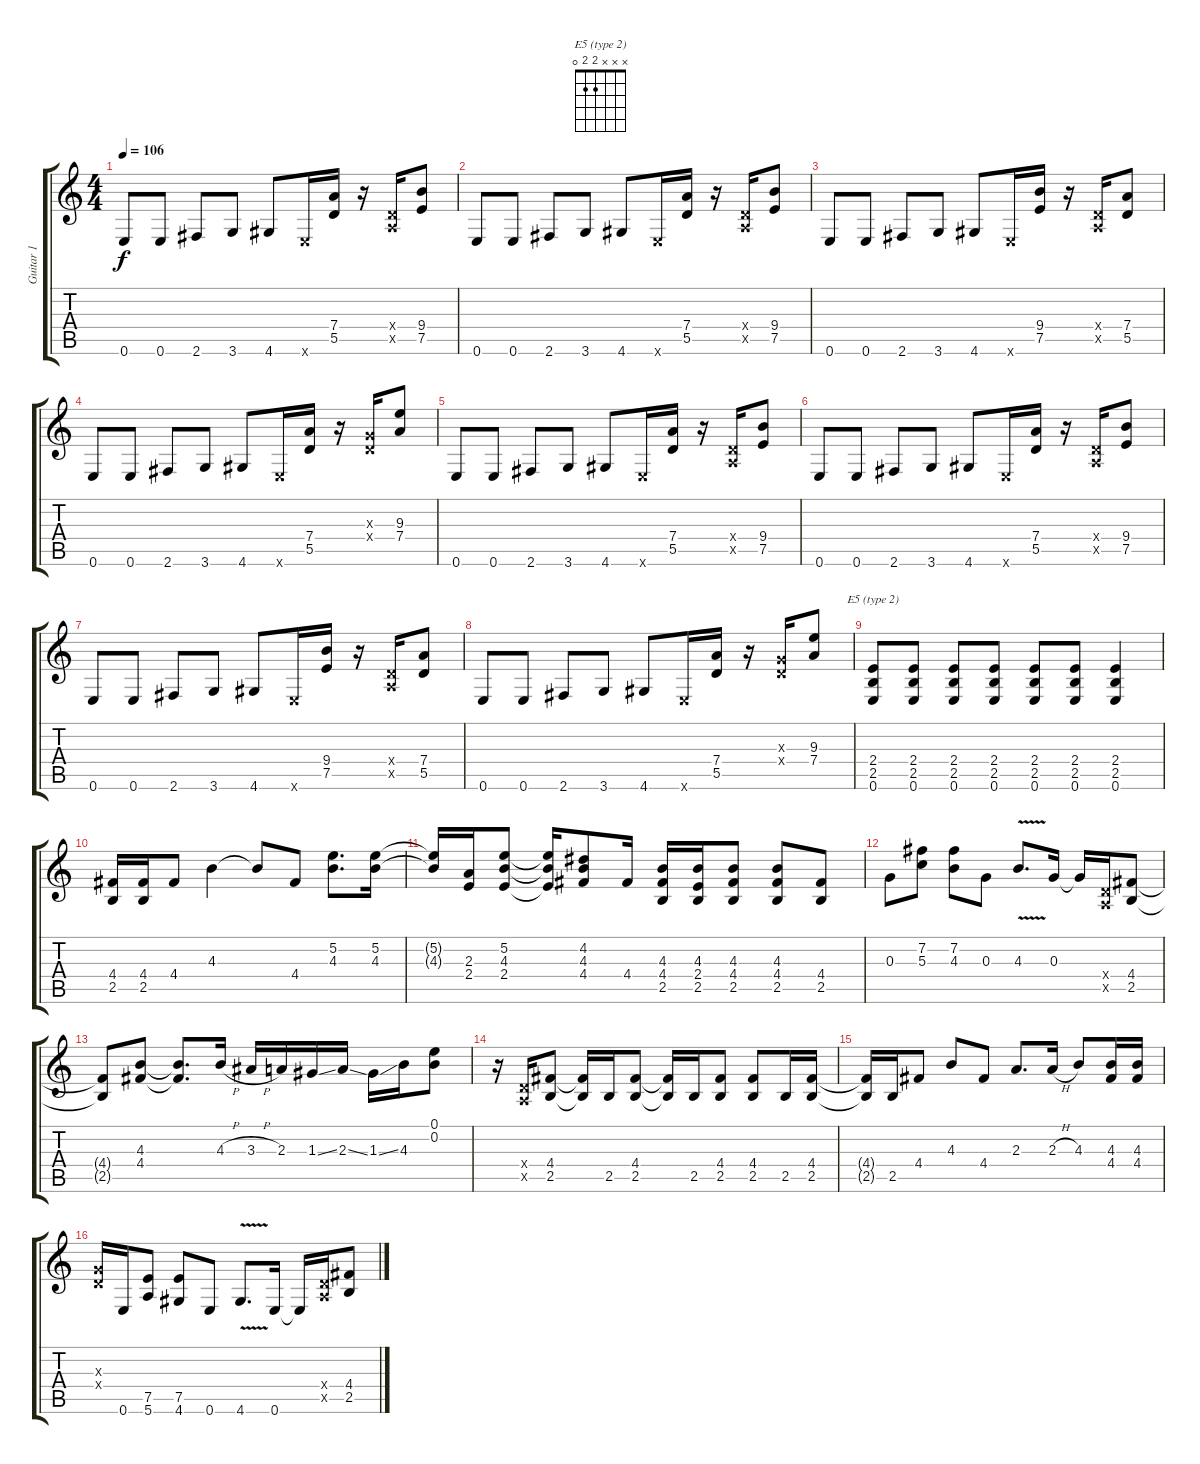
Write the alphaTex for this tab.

\track ("Guitar 1" "Guitar 1") {instrument distortionguitar}
\staff {score tabs}
\tuning (E4 B3 G3 D3 A2 E2) {hide}
\chord ("E5 (type 2)" x x x 2 2 0)
\ts (4 4)
\tempo 106
\clef g2
\ks c
0.6.8{dy f} 0.6.8 2.6.8 3.6.8 4.6.8 0.6{x}.16 (7.4 5.5).16 r.16 (0.4{x} 0.5{x}).16 (9.4 7.5).8 |
0.6.8 0.6.8 2.6.8 3.6.8 4.6.8 0.6{x}.16 (7.4 5.5).16 r.16 (0.4{x} 0.5{x}).16 (9.4 7.5).8 |
0.6.8 0.6.8 2.6.8 3.6.8 4.6.8 0.6{x}.16 (9.4 7.5).16 r.16 (0.4{x} 0.5{x}).16 (7.4 5.5).8 |
0.6.8 0.6.8 2.6.8 3.6.8 4.6.8 0.6{x}.16 (7.4 5.5).16 r.16 (0.3{x} 0.4{x}).16 (9.3 7.4).8 |
0.6.8 0.6.8 2.6.8 3.6.8 4.6.8 0.6{x}.16 (7.4 5.5).16 r.16 (0.4{x} 0.5{x}).16 (9.4 7.5).8 |
0.6.8 0.6.8 2.6.8 3.6.8 4.6.8 0.6{x}.16 (7.4 5.5).16 r.16 (0.4{x} 0.5{x}).16 (9.4 7.5).8 |
0.6.8 0.6.8 2.6.8 3.6.8 4.6.8 0.6{x}.16 (9.4 7.5).16 r.16 (0.4{x} 0.5{x}).16 (7.4 5.5).8 |
0.6.8 0.6.8 2.6.8 3.6.8 4.6.8 0.6{x}.16 (7.4 5.5).16 r.16 (0.3{x} 0.4{x}).16 (9.3 7.4).8 |
(2.4 2.5 0.6).8{ch "E5 (type 2)"} (2.4 2.5 0.6).8 (2.4 2.5 0.6).8 (2.4 2.5 0.6).8 (2.4 2.5 0.6).8 (2.4 2.5 0.6).8 (2.4 2.5 0.6).4 |
(4.4 2.5).16 (4.4 2.5).16 4.4.8 4.3.4 4.3{t}.8 4.4.8 (5.2 4.3).8{d} (5.2 4.3).16 |
(5.2{t} 4.3{t}).16 (2.3 2.4).16 (5.2 4.3 2.4).8 (5.2{t} 4.3{t} 2.4{t}).16 (4.2 4.3 4.4).8 4.4.16 (4.3 4.4 2.5).16 (4.3 2.4 2.5).16 (4.3 4.4 2.5).8 (4.3 4.4 2.5).8 (4.4 2.5).8 |
0.3.8 (7.2 5.3).8 (7.2 4.3).8 0.3.8 4.3{v}.8{d} 0.3.16 0.3{t}.16 (0.4{x} 0.5{x}).16 (4.4 2.5).8 |
(4.4{t} 2.5{t}).8 (4.3 4.4).8 (4.3{t} 4.4{t}).8{d} 4.3{h}.16 3.3{h}.16 2.3.16 1.3{ss}.16 2.3{ss}.16 1.3{ss}.16 4.3.16 (0.1 0.2).8 |
r.16 (0.4{x} 0.5{x}).16 (4.4 2.5).8 (4.4{t} 2.5{t}).16 2.5.16 (4.4 2.5).8 (4.4{t} 2.5{t}).16 2.5.16 (4.4 2.5).8 (4.4 2.5).8 2.5.16 (4.4 2.5).16 |
(4.4{t} 2.5{t}).16 2.5.16 4.4.8 4.3.8 4.4.8 2.3.8{d} 2.3{h}.16 4.3.8 (4.3 4.4).16 (4.3 4.4).16 |
(0.3{x} 0.4{x}).16 0.6.16 (7.5 5.6).8 (7.5 4.6).8 0.6.8 4.6{v}.8{d} 0.6.16 0.6{t}.16 (0.4{x} 0.5{x}).16 (4.4 2.5).8
